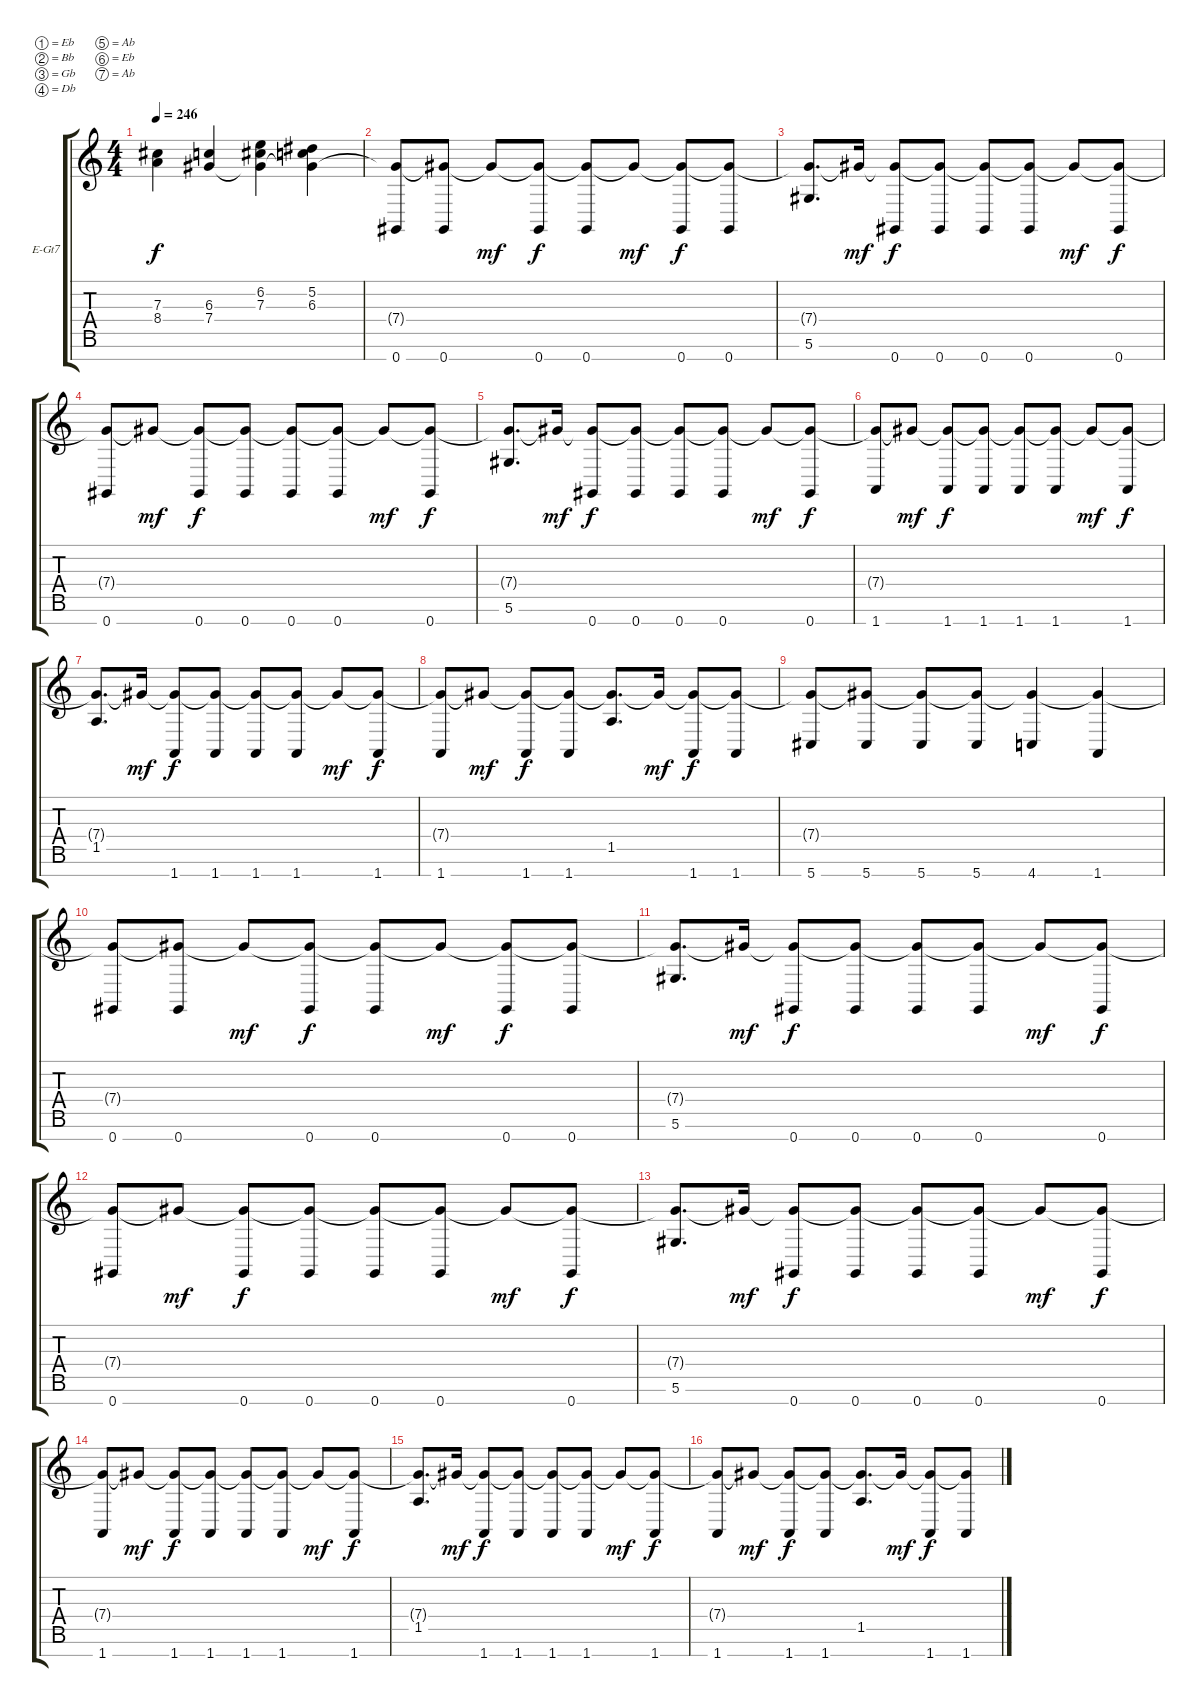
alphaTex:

\bracketExtendMode groupsimilarinstruments
\firstSystemTrackNameOrientation horizontal
\otherSystemsTrackNameOrientation horizontal
\track ("Keys (MIDI)" "E-Gt7") {solo instrument distortionguitar}
\staff {score tabs}
\tuning (Eb4 Bb3 Gb3 Db3 Ab2 Eb2 Ab1)
\ts (4 4)
\tempo 246
\clef g2
\ks c
(7.3 8.4).4{dy f} (6.3 7.4).4 (6.2 7.3 7.4{t}).4 (5.2 6.3 7.4{t}).4 |
(0.7 7.4{t}).8 (0.7 7.4{t}).8 7.4{t}.8{dy mf} (0.7 7.4{t}).8{dy f} (0.7 7.4{t}).8 7.4{t}.8{dy mf} (0.7 7.4{t}).8{dy f} (0.7 7.4{t}).8 |
(5.6 7.4{t}).8{d} 7.4{t}.16{dy mf} (0.7 7.4{t}).8{dy f} (0.7 7.4{t}).8 (0.7 7.4{t}).8 (0.7 7.4{t}).8 7.4{t}.8{dy mf} (0.7 7.4{t}).8{dy f} |
(0.7 7.4{t}).8 7.4{t}.8{dy mf} (0.7 7.4{t}).8{dy f} (0.7 7.4{t}).8 (0.7 7.4{t}).8 (0.7 7.4{t}).8 7.4{t}.8{dy mf} (0.7 7.4{t}).8{dy f} |
(5.6 7.4{t}).8{d} 7.4{t}.16{dy mf} (0.7 7.4{t}).8{dy f} (0.7 7.4{t}).8 (0.7 7.4{t}).8 (0.7 7.4{t}).8 7.4{t}.8{dy mf} (0.7 7.4{t}).8{dy f} |
(1.7 7.4{t}).8 7.4{t}.8{dy mf} (1.7 7.4{t}).8{dy f} (1.7 7.4{t}).8 (1.7 7.4{t}).8 (1.7 7.4{t}).8 7.4{t}.8{dy mf} (1.7 7.4{t}).8{dy f} |
(1.5 7.4{t}).8{d} 7.4{t}.16{dy mf} (1.7 7.4{t}).8{dy f} (1.7 7.4{t}).8 (1.7 7.4{t}).8 (1.7 7.4{t}).8 7.4{t}.8{dy mf} (1.7 7.4{t}).8{dy f} |
(1.7 7.4{t}).8 7.4{t}.8{dy mf} (1.7 7.4{t}).8{dy f} (1.7 7.4{t}).8 (1.5 7.4{t}).8{d} 7.4{t}.16{dy mf} (1.7 7.4{t}).8{dy f} (1.7 7.4{t}).8 |
(5.7 7.4{t}).8 (5.7 7.4{t}).8 (5.7 7.4{t}).8 (5.7 7.4{t}).8 (4.7 7.4{t}).4 (1.7 7.4{t}).4 |
(0.7 7.4{t}).8 (0.7 7.4{t}).8 7.4{t}.8{dy mf} (0.7 7.4{t}).8{dy f} (0.7 7.4{t}).8 7.4{t}.8{dy mf} (0.7 7.4{t}).8{dy f} (0.7 7.4{t}).8 |
(5.6 7.4{t}).8{d} 7.4{t}.16{dy mf} (0.7 7.4{t}).8{dy f} (0.7 7.4{t}).8 (0.7 7.4{t}).8 (0.7 7.4{t}).8 7.4{t}.8{dy mf} (0.7 7.4{t}).8{dy f} |
(0.7 7.4{t}).8 7.4{t}.8{dy mf} (0.7 7.4{t}).8{dy f} (0.7 7.4{t}).8 (0.7 7.4{t}).8 (0.7 7.4{t}).8 7.4{t}.8{dy mf} (0.7 7.4{t}).8{dy f} |
(5.6 7.4{t}).8{d} 7.4{t}.16{dy mf} (0.7 7.4{t}).8{dy f} (0.7 7.4{t}).8 (0.7 7.4{t}).8 (0.7 7.4{t}).8 7.4{t}.8{dy mf} (0.7 7.4{t}).8{dy f} |
(1.7 7.4{t}).8 7.4{t}.8{dy mf} (1.7 7.4{t}).8{dy f} (1.7 7.4{t}).8 (1.7 7.4{t}).8 (1.7 7.4{t}).8 7.4{t}.8{dy mf} (1.7 7.4{t}).8{dy f} |
(1.5 7.4{t}).8{d} 7.4{t}.16{dy mf} (1.7 7.4{t}).8{dy f} (1.7 7.4{t}).8 (1.7 7.4{t}).8 (1.7 7.4{t}).8 7.4{t}.8{dy mf} (1.7 7.4{t}).8{dy f} |
(1.7 7.4{t}).8 7.4{t}.8{dy mf} (1.7 7.4{t}).8{dy f} (1.7 7.4{t}).8 (1.5 7.4{t}).8{d} 7.4{t}.16{dy mf} (1.7 7.4{t}).8{dy f} (1.7 7.4{t}).8
